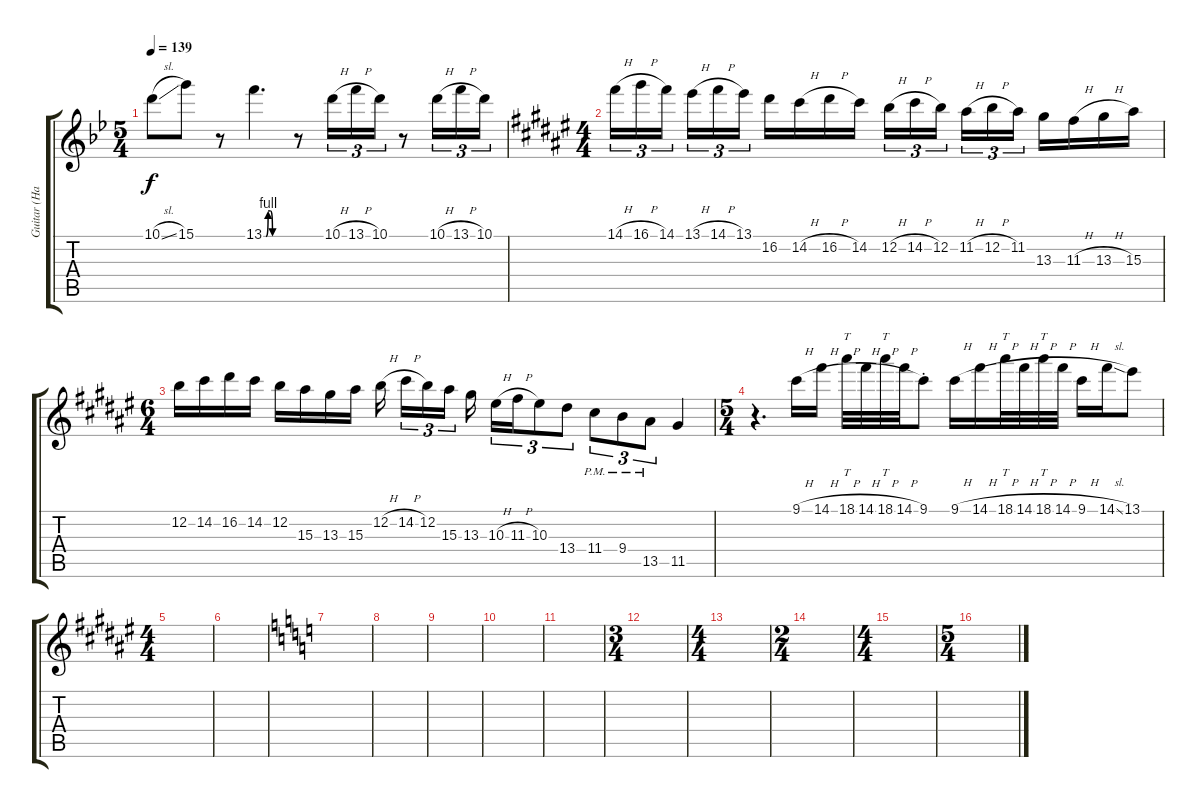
\track ("Guitar (Harmony Right)" "Guitar (Ha") {instrument overdrivenguitar}
\staff {score tabs}
\tuning (E4 B3 G3 D3 A2 E2) {hide}
\ts (5 4)
\tempo 139
\clef g2
\ks bb
10.1{sl}.8{dy f} 15.1.8 r.8 13.1{be (custom 0 0 5 0 10 4 15 4 20 0 30 0 60 0)}.4{d} r.8 10.1{h}.16{tu (3 2)} 13.1{h}.16{tu (3 2)} 10.1.16{tu (3 2)} r.8 10.1{h}.16{tu (3 2)} 13.1{h}.16{tu (3 2)} 10.1.16{tu (3 2)} |
\ts (4 4)
\ks f#
14.1{h}.16{tu (3 2) balance 8} 16.1{h}.16{tu (3 2)} 14.1.16{tu (3 2) beam splitsecondary} 13.1{h}.16{tu (3 2)} 14.1{h}.16{tu (3 2)} 13.1.16{tu (3 2)} 16.2.16 14.2{h}.16 16.2{h}.16 14.2.16 12.2{h}.16{tu (3 2)} 14.2{h}.16{tu (3 2)} 12.2.16{tu (3 2) beam splitsecondary} 11.2{h}.16{tu (3 2)} 12.2{h}.16{tu (3 2)} 11.2.16{tu (3 2)} 13.3.16 11.3{h}.16 13.3{h}.16 15.3.16 |
\ts (6 4)
12.2.16 14.2.16 16.2.16 14.2.16 12.2.16 15.3.16 13.3.16 15.3.16 12.2{h}.16{beam splitsecondary} 14.2{h}.16{tu (3 2)} 12.2.16{tu (3 2)} 15.3.16{tu (3 2) beam splitsecondary} 13.3.16 10.3{h}.16{tu (3 2)} 11.3{h}.16{tu (3 2)} 10.3.8{tu (3 2)} 13.4.8{tu (3 2)} 11.4{pm}.8{tu (3 2)} 9.4{pm}.8{tu (3 2)} 13.5{pm}.8{tu (3 2)} 11.5.4 |
\ts (5 4)
r.4{d} 9.1{h}.16 14.1{h}.16 18.1{h}.32{tt} 14.1{h}.32 18.1{h}.32{tt} 14.1{h}.32 9.1{st}.8 9.1{h}.16 14.1{h}.16 18.1{h}.32{tt} 14.1{h}.32 18.1{h}.32{tt} 14.1{h}.32 9.1{h}.16 14.1{sl}.16 13.1.8 |
\ts (4 4)
|
|
\ks c
|
|
|
|
|
\ts (3 4)
|
\ts (4 4)
|
\ts (2 4)
|
\ts (4 4)
|
\ts (5 4)
